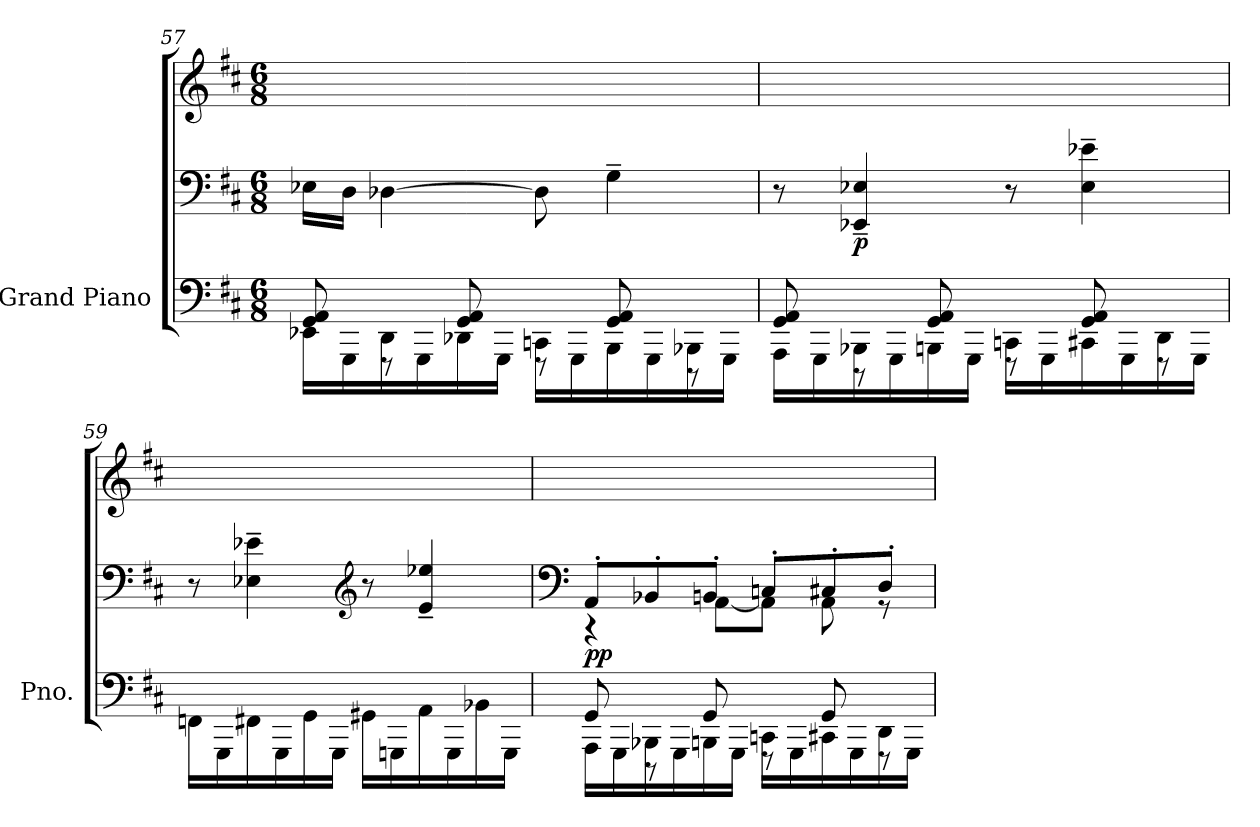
**kern	**kern	**kern	**dynam
*part1	*part1	*part1	*part1
*staff3	*staff2	*staff1	*staff1/2/3
*I"Grand Piano	*	*	*
*I'Pno.	*	*	*
!!LO:LB:g=z
*clefF4	*clefF4	*clefG2	*
*k[f#c#]	*k[f#c#]	*k[f#c#]	*
*M6/8	*M6/8	*M6/8	*
=57	=57	=57	=57
*^	*	*	*
16EE-X\LL	8GG/ 8AA/	16E-X\LL	2.ryy	.
16GGG\	.	16D\JJ	.	.
16DD\	8r	[4D-X\	.	.
16GGG\	.	.	.	.
16DD-X\	8GG/ 8AA/	.	.	.
16GGG\JJ	.	.	.	.
16CCn\LL	8r	8D-\]	.	.
16GGG\	.	.	.	.
16BBB\	8GG/ 8AA/	4G~\	.	.
16GGG\	.	.	.	.
16BBB-X\	8r	.	.	.
16GGG\JJ	.	.	.	.
=58	=58	=58	=58	=58
16AAA\LL	8GG/ 8AA/	8r	2.ryy	.
16GGG\	.	.	.	.
!	!	!	!	!LO:DY:b=2
16BBB-X\	8r	4EE-X/~ 4E-X/~	.	p
16GGG\	.	.	.	.
16BBBn\	8GG/ 8AA/	.	.	.
16GGG\JJ	.	.	.	.
16CCn\LL	8r	8r	.	.
16GGG\	.	.	.	.
16CC#X\	8GG/ 8AA/	4E-\~ 4e-X\~	.	.
16GGG\	.	.	.	.
16DD\	8r	.	.	.
16GGG\JJ	.	.	.	.
=59	=59	=59	=59	=59
16FFn\LL	2.ryy	8r	2.ryy	.
16GGG\	.	.	.	.
16FF#X\	.	4E-X\~ 4e-X\~	.	.
16GGG\	.	.	.	.
16GG\	.	.	.	.
16GGG\JJ	.	.	.	.
*	*	*clefG2	*	*
16GG#X\LL	.	8r	.	.
16GGGn\	.	.	.	.
16AA\	.	4e-/~ 4ee-X/~	.	.
16GGG\	.	.	.	.
16BB-X\	.	.	.	.
16GGG\JJ	.	.	.	.
!!LO:LB:g=z
=60	=60	=60	=60	=60
*	*	*clefF4	*	*
*	*	*^	*	*
!	!	!	!	!	!LO:DY:b=2
16AAA\LL	8GG/	8AA'/L	4r	2.ryy	pp
16GGG\	.	.	.	.	.
16BBB-X\	8r	8BB-X'/	.	.	.
16GGG\	.	.	.	.	.
16BBBn\	8GG/	8BBn'/J	[8AA\L	.	.
16GGG\JJ	.	.	.	.	.
16CCn\LL	8r	8Cn'/L	8AA\J]	.	.
16GGG\	.	.	.	.	.
16CC#X\	8GG/	8C#X'/	8AA\	.	.
16GGG\	.	.	.	.	.
16DD\	8r	8D'/J	8r	.	.
16GGG\JJ	.	.	.	.	.
*v	*v	*	*	*	*
*	*v	*v	*	*
=	=	=	=
*-	*-	*-	*-
